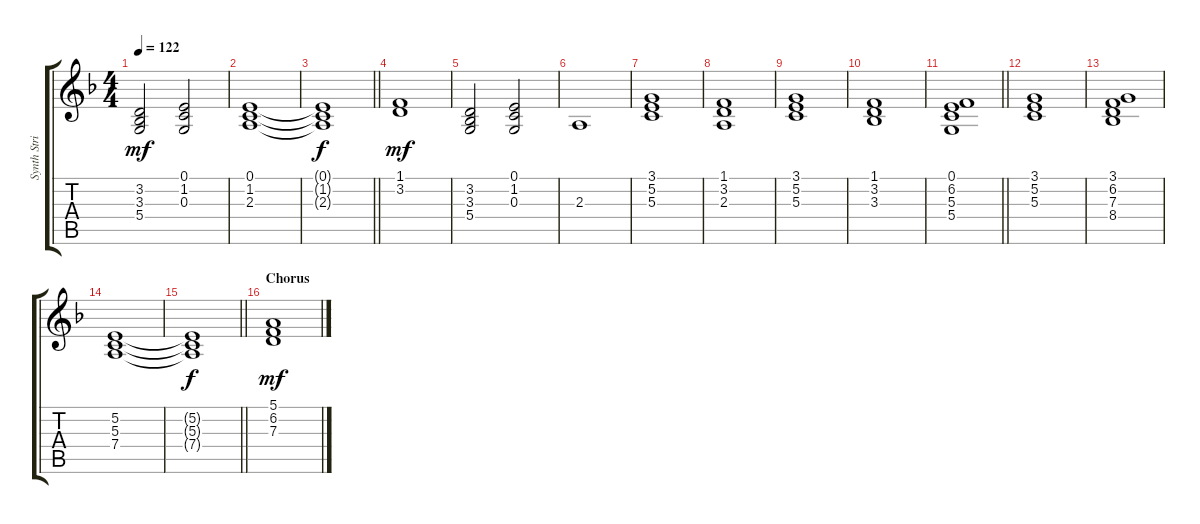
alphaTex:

\track ("Synth Strings (Gillian Gilbert)" "Synth Stri") {instrument stringensemble1}
\staff {score tabs}
\tuning (E4 B3 G3 D3 A2 E2) {hide}
\ts (4 4)
\tempo 122
\clef g2
\ks f
(3.2 3.3 5.4).2{dy mf} (0.1 1.2 0.3).2 |
(0.1 1.2 2.3).1 |
\barLineRight lightlight
(0.1{t} 1.2{t} 2.3{t}).1{dy f} |
(1.1 3.2).1{dy mf} |
(3.2 3.3 5.4).2 (0.1 1.2 0.3).2 |
2.3.1 |
(3.1 5.2 5.3).1 |
(1.1 3.2 2.3).1 |
(3.1 5.2 5.3).1 |
(1.1 3.2 3.3).1 |
\barLineRight lightlight
(0.1 6.2 5.3 5.4).1 |
(3.1 5.2 5.3).1 |
(3.1 6.2 7.3 8.4).1 |
(5.2 5.3 7.4).1 |
\barLineRight lightlight
(5.2{t} 5.3{t} 7.4{t}).1{dy f} |
\section ("" "Chorus")
(5.1 6.2 7.3).1{dy mf}
